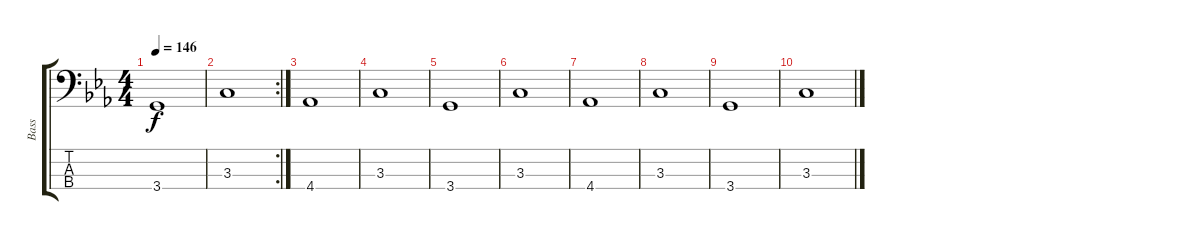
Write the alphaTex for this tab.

\track ("Bass" "Bass") {instrument electricbassfinger}
\staff {score tabs}
\tuning (G2 D2 A1 E1) {hide}
\ts (4 4)
\tempo 146
\clef f4
\ks cminor
3.4.1{dy f} |
\rc 2
3.3.1 |
4.4.1 |
3.3.1 |
3.4.1 |
3.3.1 |
4.4.1 |
3.3.1 |
3.4.1 |
3.3.1
